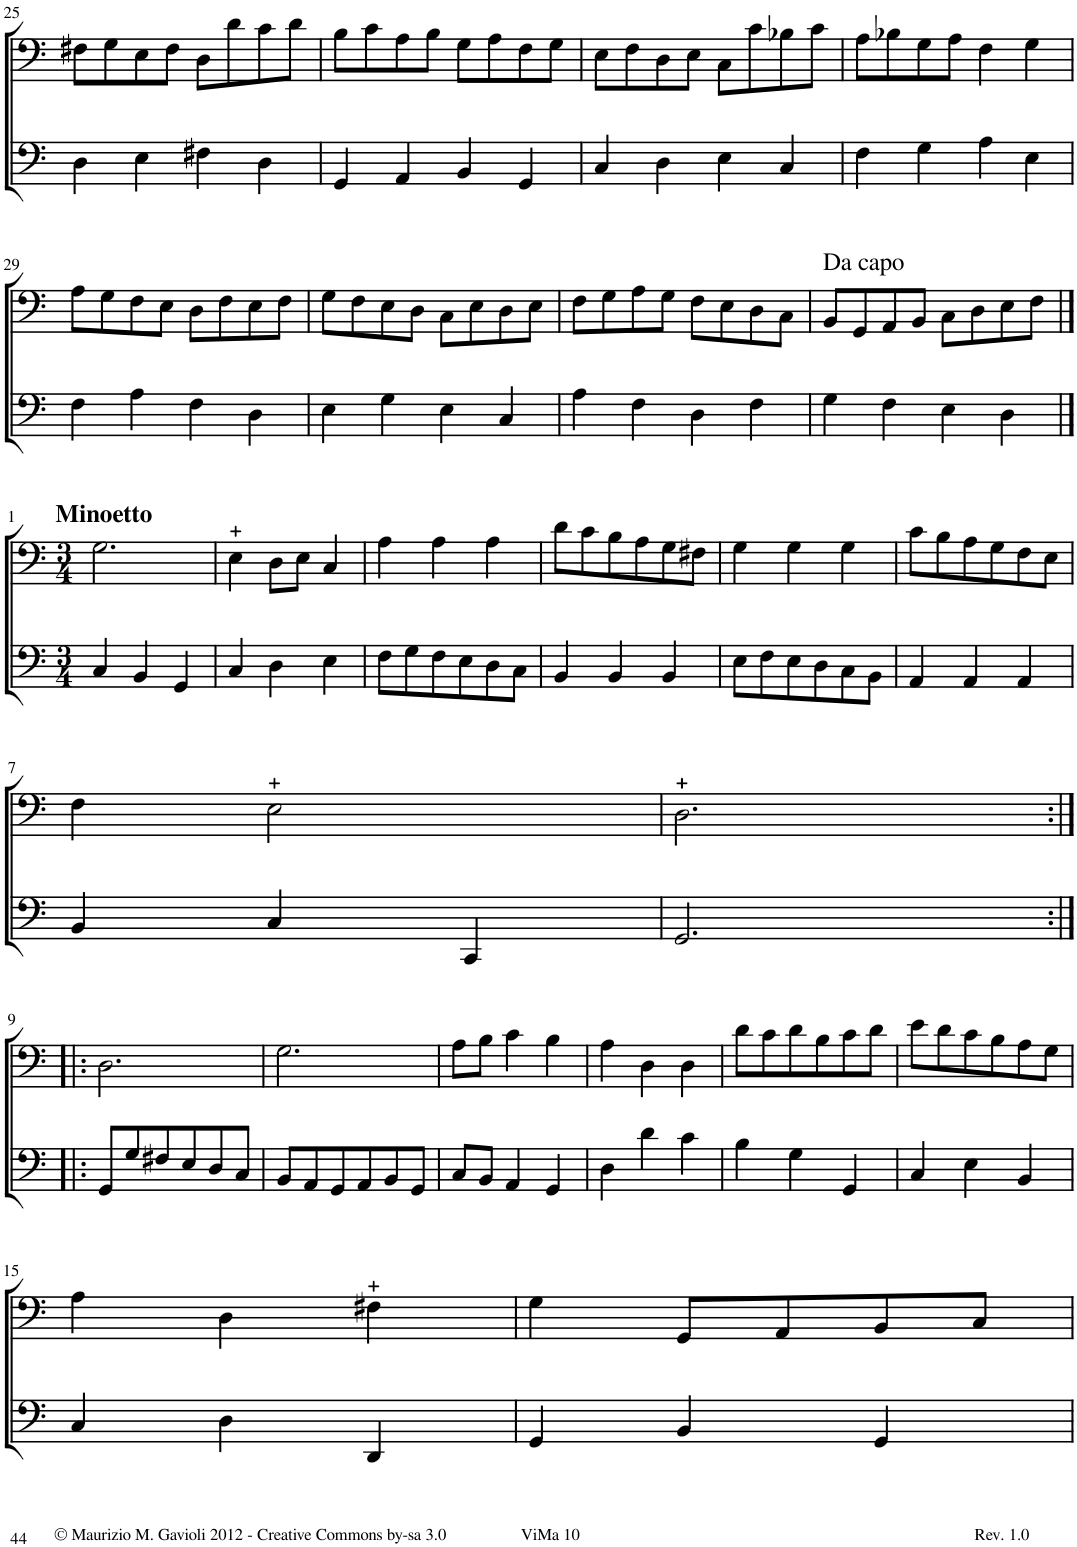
**kern	**kern
*part2	*part1
*staff2	*staff1
*I"Viola da gamba	*I"Viola da gamba
!!LO:PB:g=z
*clefF4	*clefF4
*k[]	*k[]
*M4/4	*M4/4
*met(c|)	*met(c|)
=25	=25
4D\	8F#X\L
.	8G\
4E\	8E\
.	8F#\J
4F#X\	8D\L
.	8d\
4D\	8c\
.	8d\J
=26	=26
4GG/	8B\L
.	8c\
4AA/	8A\
.	8B\J
4BB/	8G\L
.	8A\
4GG/	8F\
.	8G\J
=27	=27
4C/	8E\L
.	8F\
4D\	8D\
.	8E\J
4E\	8C\L
.	8c\
4C/	8B-X\
.	8c\J
=28	=28
4F\	8A\L
.	8B-X\
4G\	8G\
.	8A\J
4A\	4F\
4E\	4G\
!!LO:LB:g=z
=29	=29
4F\	8A\L
.	8G\
4A\	8F\
.	8E\J
4F\	8D\L
.	8F\
4D\	8E\
.	8F\J
=30	=30
4E\	8G\L
.	8F\
4G\	8E\
.	8D\J
4E\	8C\L
.	8E\
4C/	8D\
.	8E\J
=31	=31
4A\	8F\L
.	8G\
4F\	8A\
.	8G\J
4D\	8F\L
.	8E\
4F\	8D\
.	8C\J
=32	=32
4G\	8BB/L
.	8GG/
4F\	8AA/
.	8BB/J
4E\	8C\L
.	8D\
4D\	8E\
.	8F\J
!!LO:LB:g=z
==1	==1
*M3/4	*M3/4
!	!LO:TX:a:B:t=Minoetto
4C/	2.G\
4BB/	.
4GG/	.
=2	=2
4C/	4E\
4D\	8D\L
.	8E\J
4E\	4C/
=3	=3
8F\L	4A\
8G\	.
8F\	4A\
8E\	.
8D\	4A\
8C\J	.
=4	=4
4BB/	8d\L
.	8c\
4BB/	8B\
.	8A\
4BB/	8G\
.	8F#X\J
=5	=5
8E\L	4G\
8F\	.
8E\	4G\
8D\	.
8C\	4G\
8BB\J	.
=6	=6
4AA/	8c\L
.	8B\
4AA/	8A\
.	8G\
4AA/	8F\
.	8E\J
!!LO:LB:g=z
=7	=7
4BB/	4F\
4C/	2E\
4CC/	.
=8	=8
2.GG/	2.D\
!!LO:LB:g=z
=9:|!|:	=9:|!|:
8GG/L	2.D\
8G/	.
8F#X/	.
8E/	.
8D/	.
8C/J	.
=10	=10
8BB/L	2.G\
8AA/	.
8GG/	.
8AA/	.
8BB/	.
8GG/J	.
=11	=11
8C/L	8A\L
8BB/J	8B\J
4AA/	4c\
4GG/	4B\
=12	=12
4D\	4A\
4d\	4D\
4c\	4D\
=13	=13
4B\	8d\L
.	8c\
4G\	8d\
.	8B\
4GG/	8c\
.	8d\J
=14	=14
4C/	8e\L
.	8d\
4E\	8c\
.	8B\
4BB/	8A\
.	8G\J
!!LO:LB:g=z
=15	=15
4C/	4A\
4D\	4D\
4DD/	4F#X\
=16	=16
4GG/	4G\
4BB/	8GG/L
.	8AA/
4GG/	8BB/
.	8C/J
=	=
*-	*-
